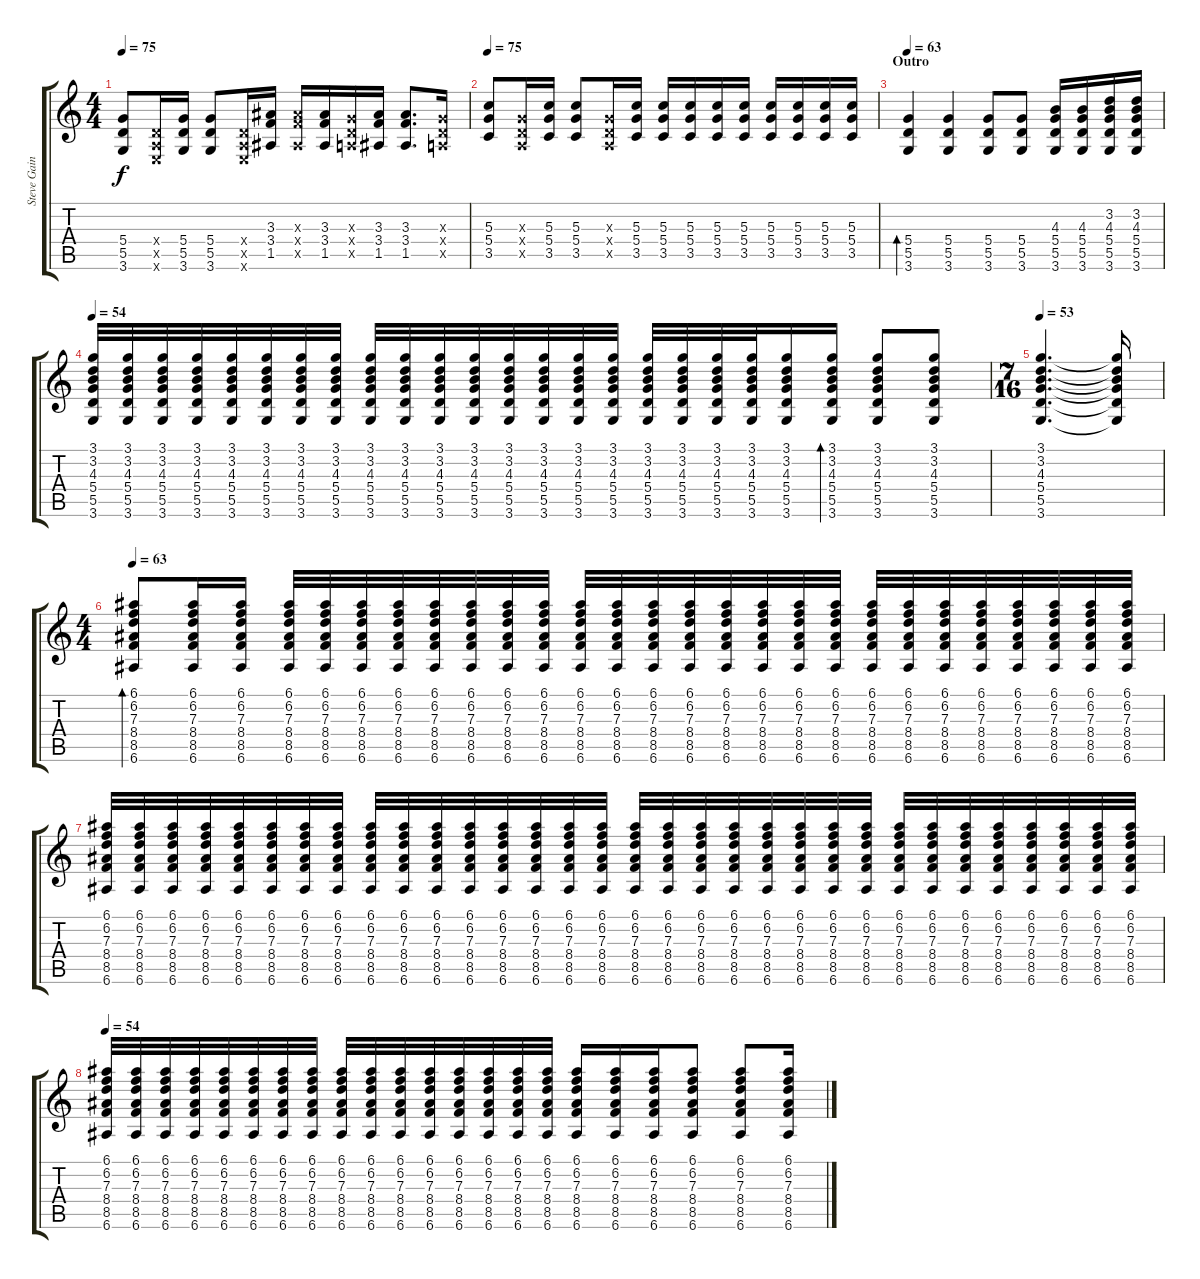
\track ("Steve Gaines (solo guitar)" "Steve Gain") {instrument distortionguitar}
\staff {score tabs}
\tuning (E4 B3 G3 D3 A2 E2) {hide}
\ts (4 4)
\tempo 75
\clef g2
\ks c
(5.4 5.5 3.6).8{dy f} (0.4{x} 0.5{x} 0.6{x}).16 (5.4 5.5 3.6).16 (5.4 5.5 3.6).8 (0.4{x} 0.5{x} 0.6{x}).16 (3.3 3.4 1.5).16 (3.3{x} 3.4{x} 1.5{x}).16 (3.3 3.4 1.5).16 (0.3{x} 0.4{x} 0.5{x}).16 (3.3 3.4 1.5).16 (3.3 3.4 1.5).8{d} (0.3{x} 0.4{x} 0.5{x}).16 |
\tempo 75
(5.3 5.4 3.5).8 (0.3{x} 0.4{x} 0.5{x}).16 (5.3 5.4 3.5).16 (5.3 5.4 3.5).8 (0.3{x} 0.4{x} 0.5{x}).16 (5.3 5.4 3.5).16 (5.3 5.4 3.5).16 (5.3 5.4 3.5).16 (5.3 5.4 3.5).16 (5.3 5.4 3.5).16 (5.3 5.4 3.5).16 (5.3 5.4 3.5).16 (5.3 5.4 3.5).16 (5.3 5.4 3.5).16 |
\section ("" "Outro")
\tempo 63
(5.4 5.5 3.6).4{bd 60} (5.4 5.5 3.6).4 (5.4 5.5 3.6).8 (5.4 5.5 3.6).8 (4.3 5.4 5.5 3.6).16 (4.3 5.4 5.5 3.6).16 (3.2 4.3 5.4 5.5 3.6).16 (3.2 4.3 5.4 5.5 3.6).16 |
\tempo 54
(3.1 3.2 4.3 5.4 5.5 3.6).32 (3.1 3.2 4.3 5.4 5.5 3.6).32 (3.1 3.2 4.3 5.4 5.5 3.6).32 (3.1 3.2 4.3 5.4 5.5 3.6).32 (3.1 3.2 4.3 5.4 5.5 3.6).32 (3.1 3.2 4.3 5.4 5.5 3.6).32 (3.1 3.2 4.3 5.4 5.5 3.6).32 (3.1 3.2 4.3 5.4 5.5 3.6).32 (3.1 3.2 4.3 5.4 5.5 3.6).32 (3.1 3.2 4.3 5.4 5.5 3.6).32 (3.1 3.2 4.3 5.4 5.5 3.6).32 (3.1 3.2 4.3 5.4 5.5 3.6).32 (3.1 3.2 4.3 5.4 5.5 3.6).32 (3.1 3.2 4.3 5.4 5.5 3.6).32 (3.1 3.2 4.3 5.4 5.5 3.6).32 (3.1 3.2 4.3 5.4 5.5 3.6).32 (3.1 3.2 4.3 5.4 5.5 3.6).32 (3.1 3.2 4.3 5.4 5.5 3.6).32 (3.1 3.2 4.3 5.4 5.5 3.6).32 (3.1 3.2 4.3 5.4 5.5 3.6).32 (3.1 3.2 4.3 5.4 5.5 3.6).16 (3.1 3.2 4.3 5.4 5.5 3.6).16{bd 60} (3.1 3.2 4.3 5.4 5.5 3.6).8 (3.1 3.2 4.3 5.4 5.5 3.6).8 |
\ts (7 16)
\tempo 53
(3.1 3.2 4.3 5.4 5.5 3.6).4{d} (3.1{t} 3.2{t} 4.3{t} 5.4{t} 5.5{t} 3.6{t}).16 |
\ts (4 4)
\tempo 63
(6.1 6.2 7.3 8.4 8.5 6.6).8{bd 60} (6.1 6.2 7.3 8.4 8.5 6.6).16 (6.1 6.2 7.3 8.4 8.5 6.6).16 (6.1 6.2 7.3 8.4 8.5 6.6).32 (6.1 6.2 7.3 8.4 8.5 6.6).32 (6.1 6.2 7.3 8.4 8.5 6.6).32 (6.1 6.2 7.3 8.4 8.5 6.6).32 (6.1 6.2 7.3 8.4 8.5 6.6).32 (6.1 6.2 7.3 8.4 8.5 6.6).32 (6.1 6.2 7.3 8.4 8.5 6.6).32 (6.1 6.2 7.3 8.4 8.5 6.6).32 (6.1 6.2 7.3 8.4 8.5 6.6).32 (6.1 6.2 7.3 8.4 8.5 6.6).32 (6.1 6.2 7.3 8.4 8.5 6.6).32 (6.1 6.2 7.3 8.4 8.5 6.6).32 (6.1 6.2 7.3 8.4 8.5 6.6).32 (6.1 6.2 7.3 8.4 8.5 6.6).32 (6.1 6.2 7.3 8.4 8.5 6.6).32 (6.1 6.2 7.3 8.4 8.5 6.6).32 (6.1 6.2 7.3 8.4 8.5 6.6).32 (6.1 6.2 7.3 8.4 8.5 6.6).32 (6.1 6.2 7.3 8.4 8.5 6.6).32 (6.1 6.2 7.3 8.4 8.5 6.6).32 (6.1 6.2 7.3 8.4 8.5 6.6).32 (6.1 6.2 7.3 8.4 8.5 6.6).32 (6.1 6.2 7.3 8.4 8.5 6.6).32 (6.1 6.2 7.3 8.4 8.5 6.6).32 |
(6.1 6.2 7.3 8.4 8.5 6.6).32 (6.1 6.2 7.3 8.4 8.5 6.6).32 (6.1 6.2 7.3 8.4 8.5 6.6).32 (6.1 6.2 7.3 8.4 8.5 6.6).32 (6.1 6.2 7.3 8.4 8.5 6.6).32 (6.1 6.2 7.3 8.4 8.5 6.6).32 (6.1 6.2 7.3 8.4 8.5 6.6).32 (6.1 6.2 7.3 8.4 8.5 6.6).32 (6.1 6.2 7.3 8.4 8.5 6.6).32 (6.1 6.2 7.3 8.4 8.5 6.6).32 (6.1 6.2 7.3 8.4 8.5 6.6).32 (6.1 6.2 7.3 8.4 8.5 6.6).32 (6.1 6.2 7.3 8.4 8.5 6.6).32 (6.1 6.2 7.3 8.4 8.5 6.6).32 (6.1 6.2 7.3 8.4 8.5 6.6).32 (6.1 6.2 7.3 8.4 8.5 6.6).32 (6.1 6.2 7.3 8.4 8.5 6.6).32 (6.1 6.2 7.3 8.4 8.5 6.6).32 (6.1 6.2 7.3 8.4 8.5 6.6).32 (6.1 6.2 7.3 8.4 8.5 6.6).32 (6.1 6.2 7.3 8.4 8.5 6.6).32 (6.1 6.2 7.3 8.4 8.5 6.6).32 (6.1 6.2 7.3 8.4 8.5 6.6).32 (6.1 6.2 7.3 8.4 8.5 6.6).32 (6.1 6.2 7.3 8.4 8.5 6.6).32 (6.1 6.2 7.3 8.4 8.5 6.6).32 (6.1 6.2 7.3 8.4 8.5 6.6).32 (6.1 6.2 7.3 8.4 8.5 6.6).32 (6.1 6.2 7.3 8.4 8.5 6.6).32 (6.1 6.2 7.3 8.4 8.5 6.6).32 (6.1 6.2 7.3 8.4 8.5 6.6).32 (6.1 6.2 7.3 8.4 8.5 6.6).32 |
\tempo 54
(6.1 6.2 7.3 8.4 8.5 6.6).32 (6.1 6.2 7.3 8.4 8.5 6.6).32 (6.1 6.2 7.3 8.4 8.5 6.6).32 (6.1 6.2 7.3 8.4 8.5 6.6).32 (6.1 6.2 7.3 8.4 8.5 6.6).32 (6.1 6.2 7.3 8.4 8.5 6.6).32 (6.1 6.2 7.3 8.4 8.5 6.6).32 (6.1 6.2 7.3 8.4 8.5 6.6).32 (6.1 6.2 7.3 8.4 8.5 6.6).32 (6.1 6.2 7.3 8.4 8.5 6.6).32 (6.1 6.2 7.3 8.4 8.5 6.6).32 (6.1 6.2 7.3 8.4 8.5 6.6).32 (6.1 6.2 7.3 8.4 8.5 6.6).32 (6.1 6.2 7.3 8.4 8.5 6.6).32 (6.1 6.2 7.3 8.4 8.5 6.6).32 (6.1 6.2 7.3 8.4 8.5 6.6).32 (6.1 6.2 7.3 8.4 8.5 6.6).16 (6.1 6.2 7.3 8.4 8.5 6.6).16 (6.1 6.2 7.3 8.4 8.5 6.6).16 (6.1 6.2 7.3 8.4 8.5 6.6).8 (6.1 6.2 7.3 8.4 8.5 6.6).8 (6.1 6.2 7.3 8.4 8.5 6.6).16
